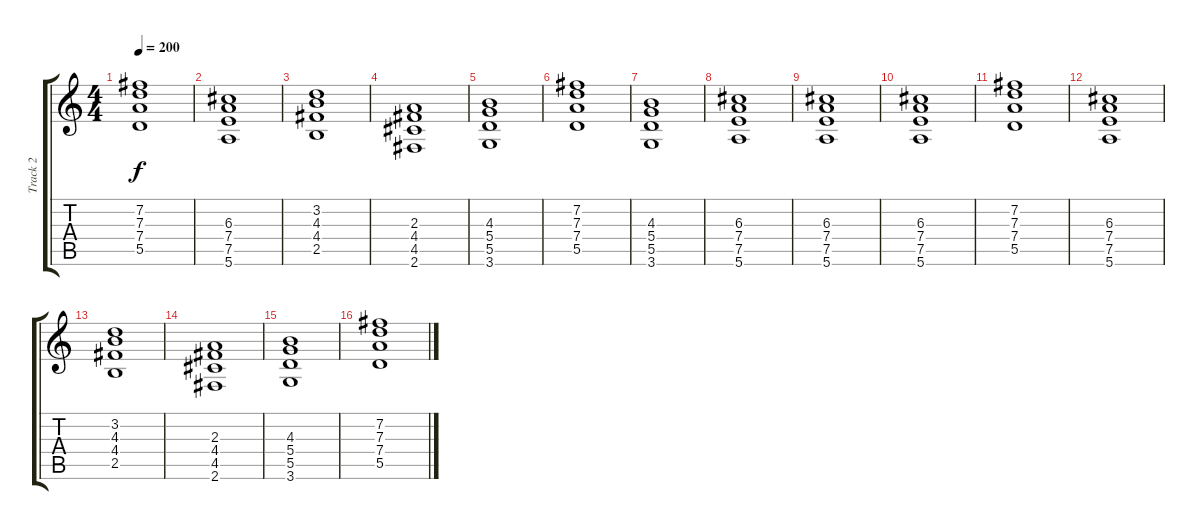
\track ("Track 2" "Track 2") {instrument electricguitarclean}
\staff {score tabs}
\tuning (E4 B3 G3 D3 A2 E2) {hide}
\ts (4 4)
\tempo 200
\clef g2
\ks c
(7.2 7.3 7.4 5.5).1{dy f} |
(6.3 7.4 7.5 5.6).1 |
(3.2 4.3 4.4 2.5).1 |
(2.3 4.4 4.5 2.6).1 |
(4.3 5.4 5.5 3.6).1 |
(7.2 7.3 7.4 5.5).1 |
(4.3 5.4 5.5 3.6).1 |
(6.3 7.4 7.5 5.6).1 |
(6.3 7.4 7.5 5.6).1 |
(6.3 7.4 7.5 5.6).1 |
(7.2 7.3 7.4 5.5).1 |
(6.3 7.4 7.5 5.6).1 |
(3.2 4.3 4.4 2.5).1 |
(2.3 4.4 4.5 2.6).1 |
(4.3 5.4 5.5 3.6).1 |
(7.2 7.3 7.4 5.5).1
